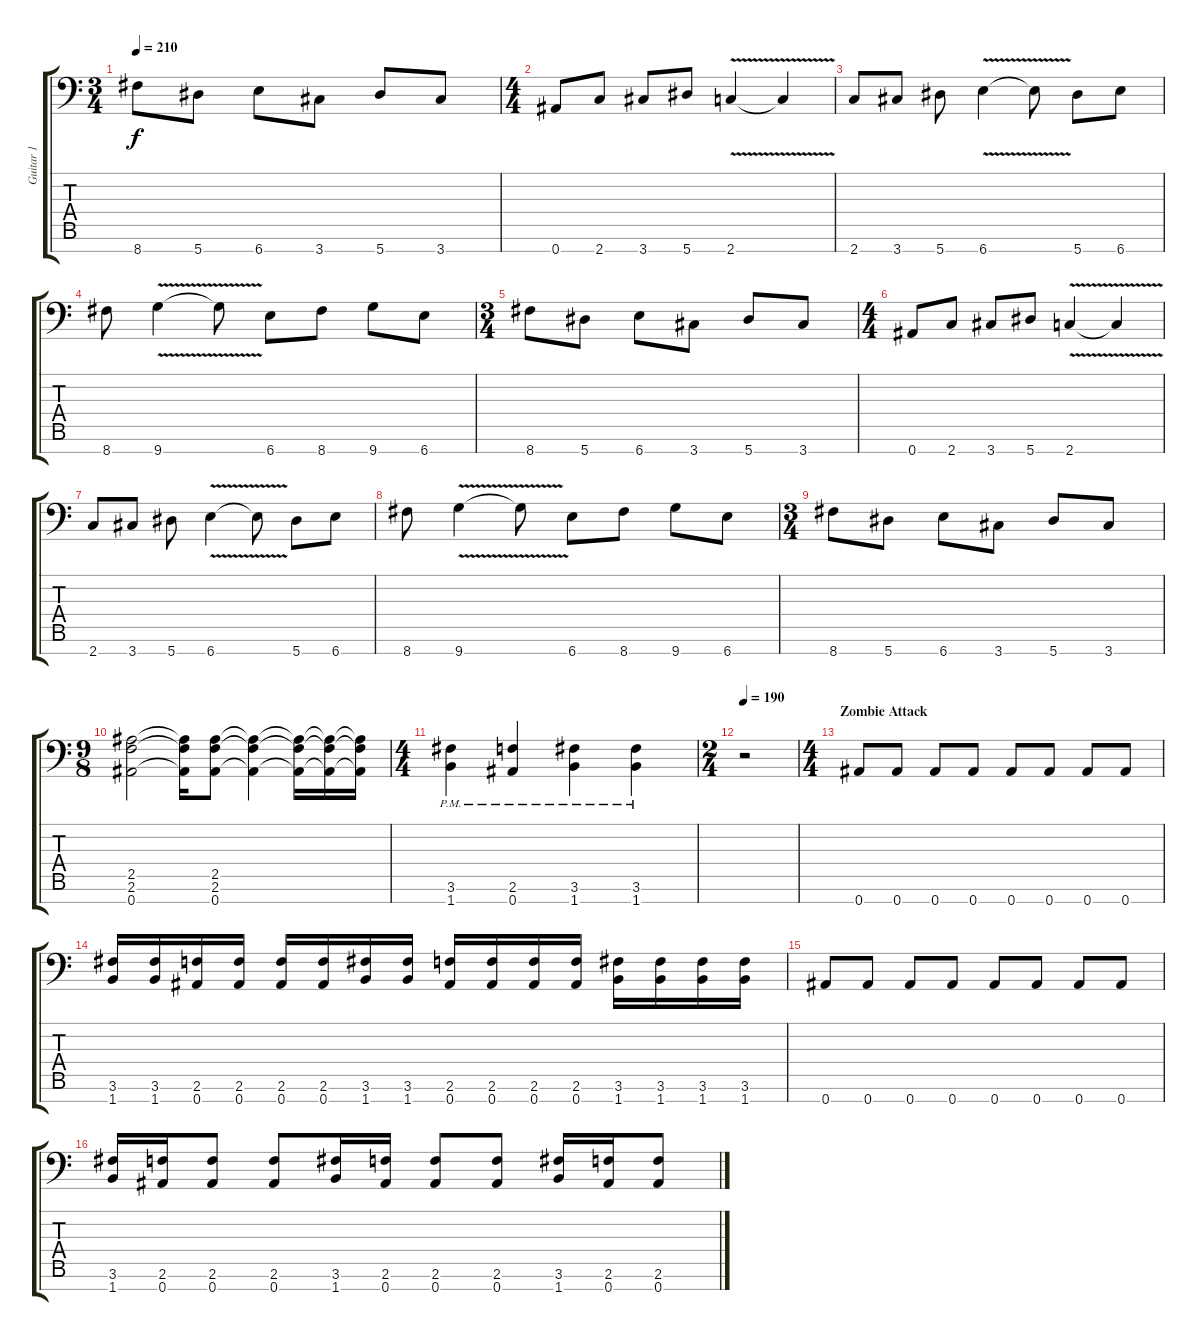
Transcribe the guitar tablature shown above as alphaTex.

\track ("Guitar 1" "Guitar 1") {instrument acousticguitarsteel}
\staff {score tabs}
\tuning (Eb4 Bb3 Gb3 Db3 Ab2 Eb2 Bb1) {hide}
\ts (3 4)
\tempo 210
\clef f4
\ks c
8.7.8{dy f} 5.7.8 6.7.8 3.7.8 5.7.8 3.7.8 |
\ts (4 4)
0.7.8 2.7.8 3.7.8 5.7.8 2.7{v}.4 2.7{t}.4 |
2.7.8 3.7.8 5.7.8 6.7{v}.4 6.7{t}.8 5.7.8 6.7.8 |
8.7.8 9.7{v}.4 9.7{t}.8 6.7.8 8.7.8 9.7.8 6.7.8 |
\ts (3 4)
8.7.8 5.7.8 6.7.8 3.7.8 5.7.8 3.7.8 |
\ts (4 4)
0.7.8 2.7.8 3.7.8 5.7.8 2.7{v}.4 2.7{t}.4 |
2.7.8 3.7.8 5.7.8 6.7{v}.4 6.7{t}.8 5.7.8 6.7.8 |
8.7.8 9.7{v}.4 9.7{t}.8 6.7.8 8.7.8 9.7.8 6.7.8 |
\ts (3 4)
8.7.8 5.7.8 6.7.8 3.7.8 5.7.8 3.7.8 |
\ts (9 8)
(2.5 2.6 0.7).2 (2.5{t} 2.6{t} 0.7{t}).16 (2.5 2.6 0.7).8 (2.5{t} 2.6{t} 0.7{t}).4 (2.5{t} 2.6{t} 0.7{t}).16 (2.5{t} 2.6{t} 0.7{t}).16 (2.5{t} 2.6{t} 0.7{t}).16 |
\ts (4 4)
(3.6{pm} 1.7{pm}).4 (2.6{pm} 0.7{pm}).4 (3.6{pm} 1.7{pm}).4 (3.6{pm} 1.7{pm}).4 |
\ts (2 4)
\tempo 190
r.2 |
\ts (4 4)
\section ("" "Zombie Attack")
0.7.8{instrument distortionguitar} 0.7.8 0.7.8 0.7.8 0.7.8 0.7.8 0.7.8 0.7.8 |
(3.6 1.7).16 (3.6 1.7).16 (2.6 0.7).16 (2.6 0.7).16 (2.6 0.7).16 (2.6 0.7).16 (3.6 1.7).16 (3.6 1.7).16 (2.6 0.7).16 (2.6 0.7).16 (2.6 0.7).16 (2.6 0.7).16 (3.6 1.7).16 (3.6 1.7).16 (3.6 1.7).16 (3.6 1.7).16 |
0.7.8 0.7.8 0.7.8 0.7.8 0.7.8 0.7.8 0.7.8 0.7.8 |
(3.6 1.7).16 (2.6 0.7).16 (2.6 0.7).8 (2.6 0.7).8 (3.6 1.7).16 (2.6 0.7).16 (2.6 0.7).8 (2.6 0.7).8 (3.6 1.7).16 (2.6 0.7).16 (2.6 0.7).8
